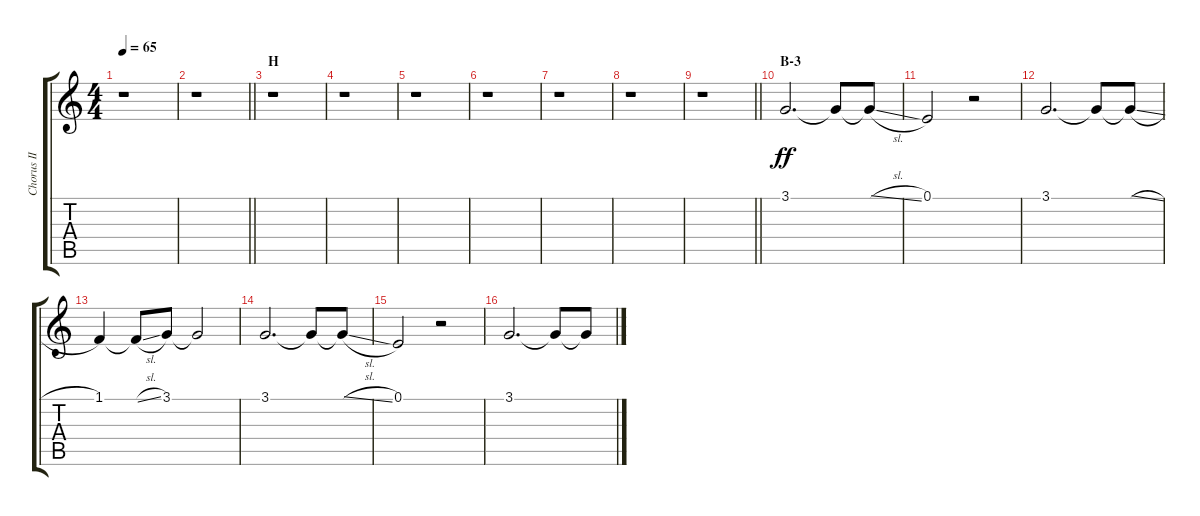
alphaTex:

\track ("Chorus II" "Chorus II") {instrument voiceoohs}
\staff {score tabs}
\tuning (E4 B3 G3 D3 A2 E2) {hide}
\ts (4 4)
\tempo 65
\clef g2
\ks c
r.1{dy ff} |
\barLineRight lightlight
r.1 |
\section ("" "H")
r.1 |
r.1 |
r.1 |
r.1 |
r.1 |
r.1 |
\barLineRight lightlight
r.1 |
\section ("" "B-3")
3.1.2{d} 3.1{t}.8 3.1{sl t}.8 |
0.1.2 r.2 |
3.1.2{d} 3.1{t}.8 3.1{sl t}.8 |
1.1.4 1.1{sl t}.8 3.1.8 3.1{t}.2 |
3.1.2{d} 3.1{t}.8 3.1{sl t}.8 |
0.1.2 r.2 |
3.1.2{d} 3.1{t}.8 3.1{sl t}.8
